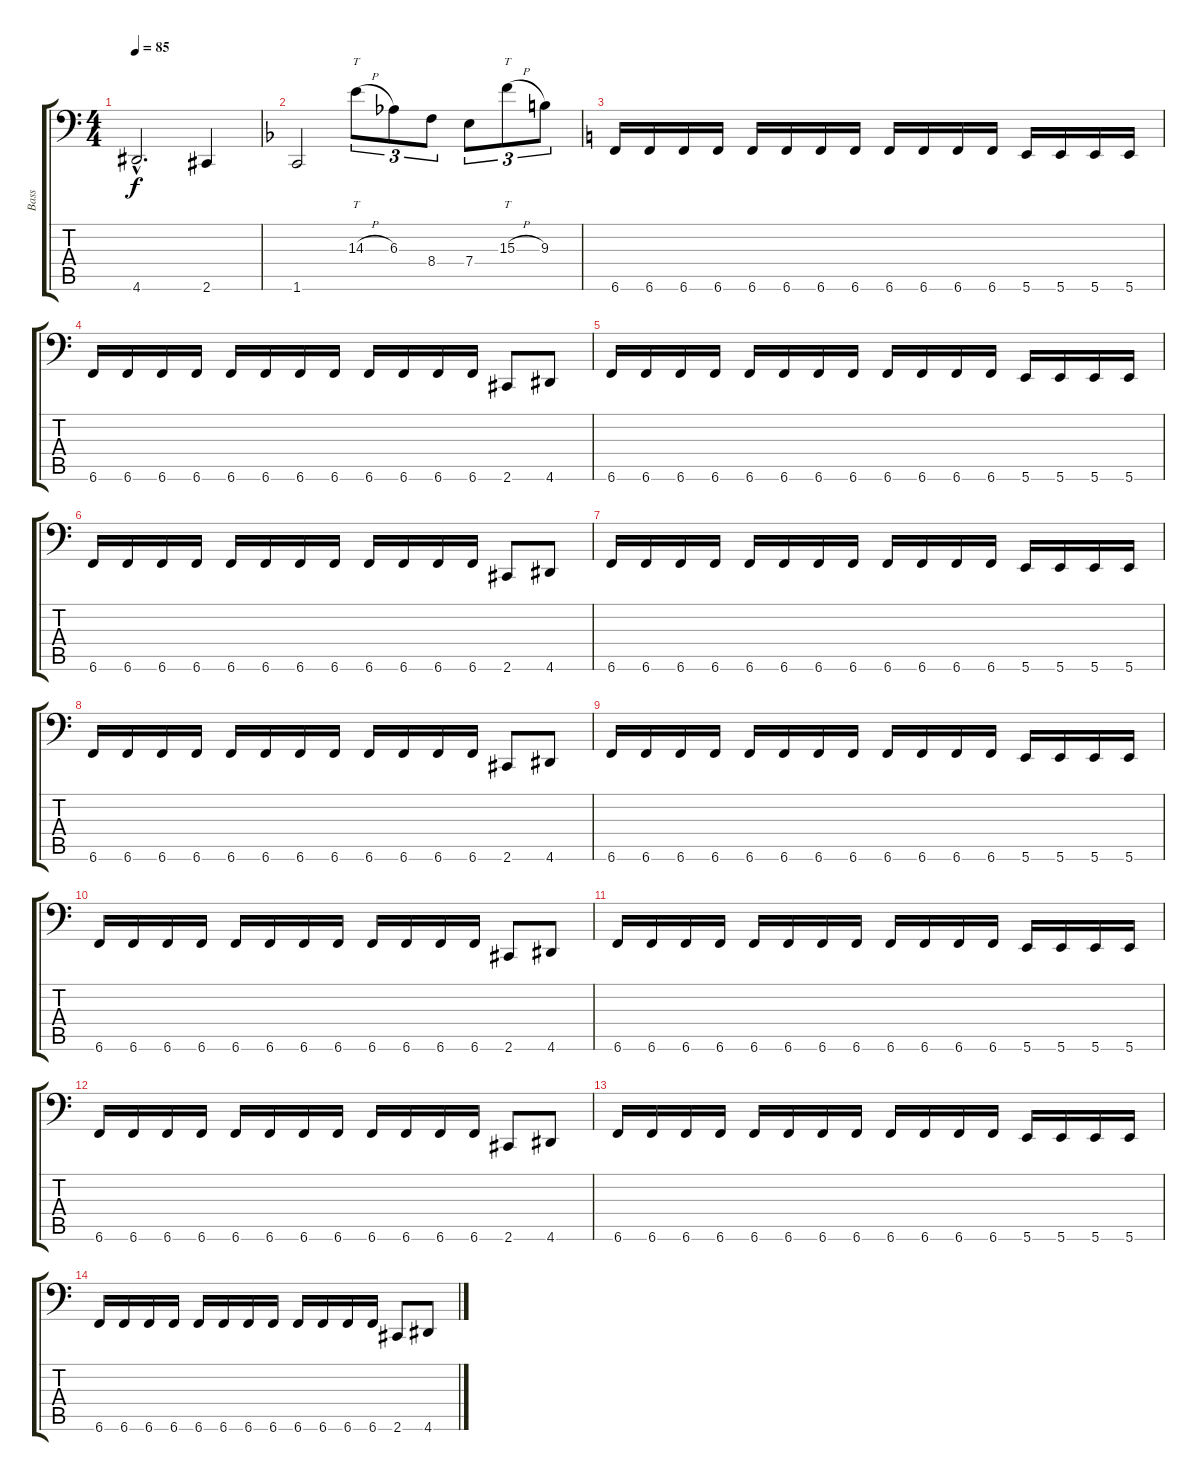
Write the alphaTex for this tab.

\track ("Bass" "Bass") {instrument electricbassfinger}
\staff {score tabs}
\tuning (C3 G2 D2 A1 E1 B0) {hide}
\ts (4 4)
\tempo 85
\clef f4
\ks c
4.6{hac}.2{d dy f} 2.6.4 |
\ks dminor
1.6.2 14.3{h}.8{tt tu (3 2)} 6.3.8{tu (3 2)} 8.4.8{tu (3 2)} 7.4.8{tu (3 2)} 15.3{h}.8{tt tu (3 2)} 9.3.8{tu (3 2)} |
\ks c
6.6.16 6.6.16 6.6.16 6.6.16 6.6.16 6.6.16 6.6.16 6.6.16 6.6.16 6.6.16 6.6.16 6.6.16 5.6.16 5.6.16 5.6.16 5.6.16 |
6.6.16 6.6.16 6.6.16 6.6.16 6.6.16 6.6.16 6.6.16 6.6.16 6.6.16 6.6.16 6.6.16 6.6.16 2.6.8 4.6.8 |
6.6.16 6.6.16 6.6.16 6.6.16 6.6.16 6.6.16 6.6.16 6.6.16 6.6.16 6.6.16 6.6.16 6.6.16 5.6.16 5.6.16 5.6.16 5.6.16 |
6.6.16 6.6.16 6.6.16 6.6.16 6.6.16 6.6.16 6.6.16 6.6.16 6.6.16 6.6.16 6.6.16 6.6.16 2.6.8 4.6.8 |
6.6.16 6.6.16 6.6.16 6.6.16 6.6.16 6.6.16 6.6.16 6.6.16 6.6.16 6.6.16 6.6.16 6.6.16 5.6.16 5.6.16 5.6.16 5.6.16 |
6.6.16 6.6.16 6.6.16 6.6.16 6.6.16 6.6.16 6.6.16 6.6.16 6.6.16 6.6.16 6.6.16 6.6.16 2.6.8 4.6.8 |
6.6.16 6.6.16 6.6.16 6.6.16 6.6.16 6.6.16 6.6.16 6.6.16 6.6.16 6.6.16 6.6.16 6.6.16 5.6.16 5.6.16 5.6.16 5.6.16 |
6.6.16 6.6.16 6.6.16 6.6.16 6.6.16 6.6.16 6.6.16 6.6.16 6.6.16 6.6.16 6.6.16 6.6.16 2.6.8 4.6.8 |
6.6.16 6.6.16 6.6.16 6.6.16 6.6.16 6.6.16 6.6.16 6.6.16 6.6.16 6.6.16 6.6.16 6.6.16 5.6.16 5.6.16 5.6.16 5.6.16 |
6.6.16 6.6.16 6.6.16 6.6.16 6.6.16 6.6.16 6.6.16 6.6.16 6.6.16 6.6.16 6.6.16 6.6.16 2.6.8 4.6.8 |
6.6.16 6.6.16 6.6.16 6.6.16 6.6.16 6.6.16 6.6.16 6.6.16 6.6.16 6.6.16 6.6.16 6.6.16 5.6.16 5.6.16 5.6.16 5.6.16 |
6.6.16 6.6.16 6.6.16 6.6.16 6.6.16 6.6.16 6.6.16 6.6.16 6.6.16 6.6.16 6.6.16 6.6.16 2.6.8 4.6.8
